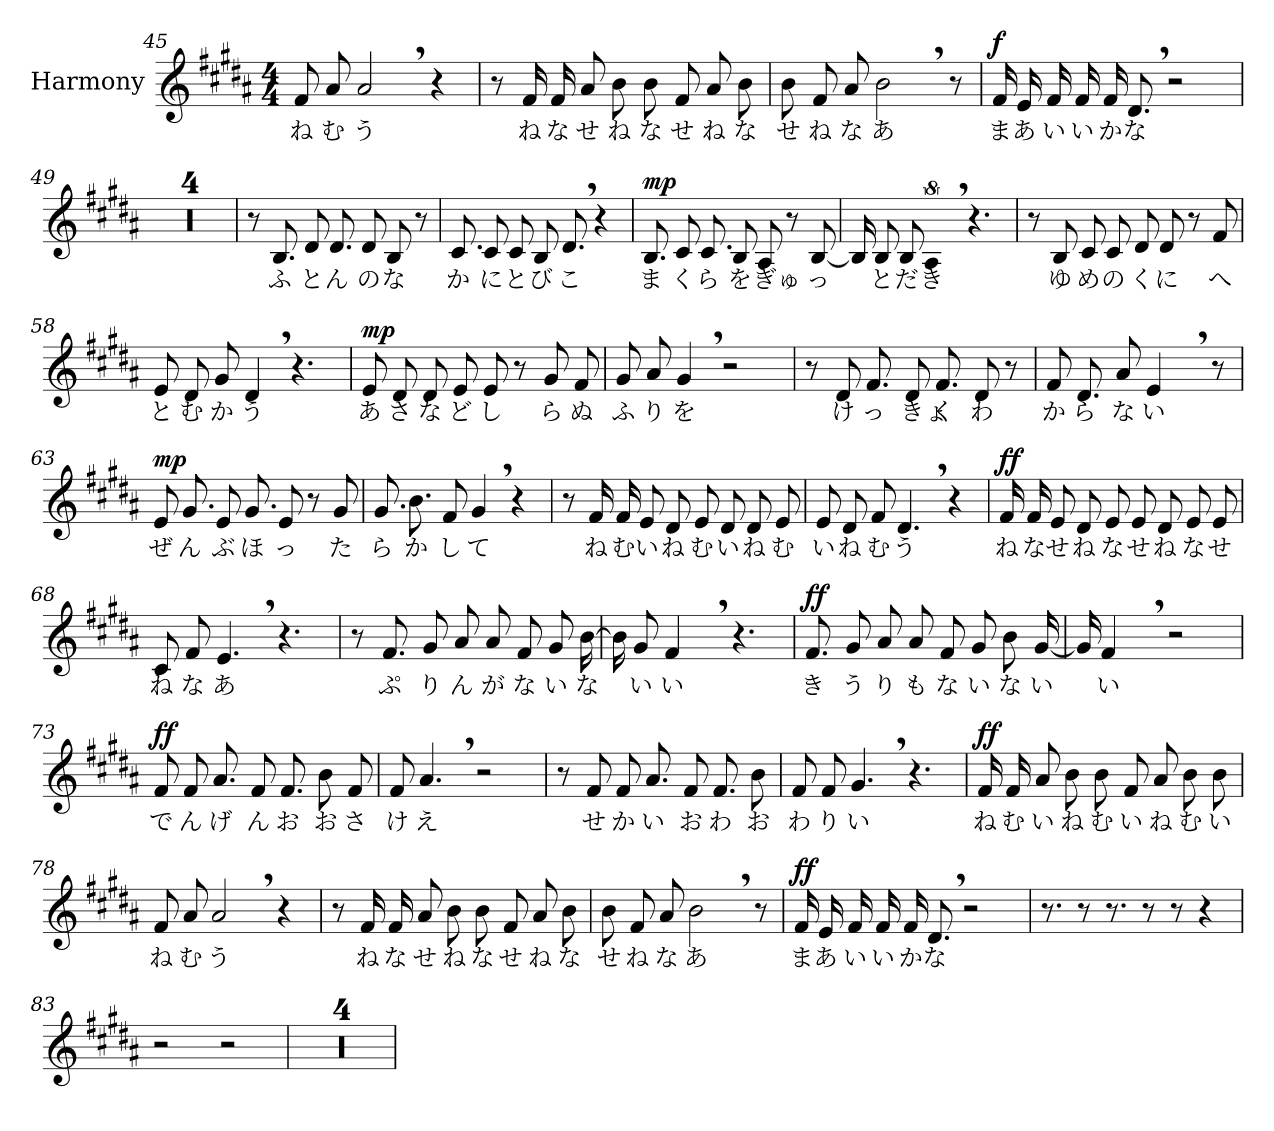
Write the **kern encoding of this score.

**kern	**text	**dynam
*part1	*part1	*part1
*staff1	*staff1	*staff1
*I"Harmony	*	*
*clefG2	*	*
*k[f#c#g#d#a#]	*	*
*M4/4	*	*
=45	=45	=45
8f#	ね	.
8a#	む	.
2a#,	う	.
4r	.	.
=46	=46	=46
8r	.	.
16f#	ね	.
16f#	な	.
8a#	せ	.
8b	ね	.
8b	な	.
8f#	せ	.
8a#	ね	.
8b	な	.
=47	=47	=47
8b	せ	.
8f#	ね	.
8a#	な	.
2b,	あ	.
8r	.	.
=48	=48	=48
!	!	!LO:DY:b
16f#	ま	f
16e	あ	.
16f#	い	.
16f#	い	.
16f#	か	.
8.d#,	な	.
2r	.	.
=49	=49	=49
1r	.	.
=50	=50	=50
1r	.	.
=51	=51	=51
1r	.	.
=52	=52	=52
1r	.	.
=53	=53	=53
8r	.	.
8.B	ふ	.
8d#	と	.
8.d#	ん	.
8d#	の	.
8B	な	.
8r	.	.
=54	=54	=54
8.c#	か	.
8c#	に	.
8c#	と	.
8B	び	.
8.d#,	こ	.
4r	.	.
=55	=55	=55
!	!	!LO:DY:b
8.B	ま	mp
8c#	く	.
8.c#	ら	.
8B	を	.
8A#	ぎゅ	.
8r	.	.
[8B	っ	.
=56	=56	=56
16B]	.	.
8B	と	.
8B	だ	.
!LO:N:vis=4	!	!
16%5A#,	き	.
4.r	.	.
=57	=57	=57
8r	.	.
8B	ゆ	.
8c#	め	.
8c#	の	.
8d#	く	.
8d#	に	.
8r	.	.
8f#	へ	.
=58	=58	=58
8e	と	.
8d#	む	.
8g#	か	.
4d#,	う	.
4.r	.	.
=59	=59	=59
!	!	!LO:DY:b
8e	あ	mp
8d#	さ	.
8d#	な	.
8e	ど	.
8e	し	.
8r	.	.
8g#	ら	.
8f#	ぬ	.
=60	=60	=60
8g#	ふ	.
8a#	り	.
4g#,	を	.
2r	.	.
=61	=61	=61
8r	.	.
8d#	け	.
8.f#	っ	.
8d#	きょ	.
8.f#	く	.
8d#	わ	.
8r	.	.
=62	=62	=62
8f#	か	.
8.d#	ら	.
8a#	な	.
!LO:N:vis=4	!	!
4..e,	い	.
8r	.	.
=63	=63	=63
!	!	!LO:DY:b
8e	ぜ	mp
8.g#	ん	.
8e	ぶ	.
8.g#	ほ	.
8e	っ	.
8r	.	.
8g#	た	.
=64	=64	=64
8.g#	ら	.
8.b	か	.
8f#	し	.
4g#,	て	.
4r	.	.
=65	=65	=65
8r	.	.
16f#	ね	.
16f#	む	.
8e	い	.
8d#	ね	.
8e	む	.
8d#	い	.
8d#	ね	.
8e	む	.
=66	=66	=66
8e	い	.
8d#	ね	.
8f#	む	.
4.d#,	う	.
4r	.	.
=67	=67	=67
!	!	!LO:DY:b
16f#	ね	ff
16f#	な	.
8e	せ	.
8d#	ね	.
8e	な	.
8e	せ	.
8d#	ね	.
8e	な	.
8e	せ	.
=68	=68	=68
8c#	ね	.
8f#	な	.
4.e,	あ	.
4.r	.	.
=69	=69	=69
8r	.	.
8.f#	ぷ	.
8g#	り	.
8a#	ん	.
8a#	が	.
8f#	な	.
8g#	い	.
[16b	な	.
=70	=70	=70
16b]	.	.
8g#	い	.
!LO:N:vis=4	!	!
4..f#,	い	.
4.r	.	.
=71	=71	=71
!	!	!LO:DY:b
8.f#	き	ff
8g#	う	.
8a#	り	.
8a#	も	.
8f#	な	.
8g#	い	.
8b	な	.
[16g#	い	.
=72	=72	=72
16g#]	.	.
!LO:N:vis=4	!	!
4..f#,	い	.
2r	.	.
=73	=73	=73
!	!	!LO:DY:b
8f#	で	ff
8f#	ん	.
8.a#	げ	.
8f#	ん	.
8.f#	お	.
8b	お	.
8f#	さ	.
=74	=74	=74
8f#	け	.
4.a#,	え	.
2r	.	.
=75	=75	=75
8r	.	.
8f#	せ	.
8f#	か	.
8.a#	い	.
8f#	お	.
8.f#	わ	.
8b	お	.
=76	=76	=76
8f#	わ	.
8f#	り	.
4.g#,	い	.
4.r	.	.
=77	=77	=77
!	!	!LO:DY:b
16f#	ね	ff
16f#	む	.
8a#	い	.
8b	ね	.
8b	む	.
8f#	い	.
8a#	ね	.
8b	む	.
8b	い	.
=78	=78	=78
8f#	ね	.
8a#	む	.
2a#,	う	.
4r	.	.
=79	=79	=79
8r	.	.
16f#	ね	.
16f#	な	.
8a#	せ	.
8b	ね	.
8b	な	.
8f#	せ	.
8a#	ね	.
8b	な	.
=80	=80	=80
8b	せ	.
8f#	ね	.
8a#	な	.
2b,	あ	.
8r	.	.
=81	=81	=81
!	!	!LO:DY:b
16f#	ま	ff
16e	あ	.
16f#	い	.
16f#	い	.
16f#	か	.
8.d#,	な	.
2r	.	.
=82	=82	=82
8.r	.	.
8r	.	.
8.r	.	.
8r	.	.
8r	.	.
4r	.	.
=83	=83	=83
2r	.	.
2r	.	.
=84	=84	=84
1r	.	.
=85	=85	=85
1r	.	.
=86	=86	=86
1r	.	.
=87	=87	=87
1r	.	.
=	=	=
*-	*-	*-
